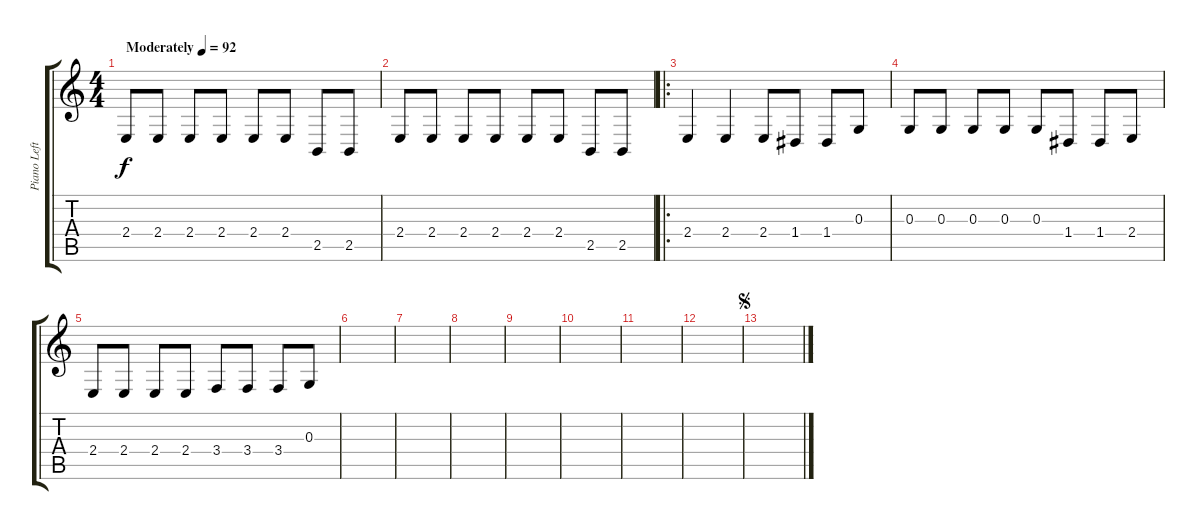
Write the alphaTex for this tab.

\track ("Piano Left" "Piano Left") {instrument acousticgrandpiano}
\staff {score tabs}
\tuning (E4 B3 G3 D3 A2 E2) {hide}
\ts (4 4)
\tempo (92 "Moderately")
\clef g2
\ks c
2.4.8{dy f instrument acousticgrandpiano} 2.4.8 2.4.8 2.4.8 2.4.8 2.4.8 2.5.8 2.5.8 |
2.4.8 2.4.8 2.4.8 2.4.8 2.4.8 2.4.8 2.5.8 2.5.8 |
\ro
2.4.4 2.4.4 2.4.8 1.4.8 1.4.8 0.3.8 |
0.3.8 0.3.8 0.3.8 0.3.8 0.3.8 1.4.8 1.4.8 2.4.8 |
2.4.8 2.4.8 2.4.8 2.4.8 3.4.8 3.4.8 3.4.8 0.3.8 |
|
|
|
|
|
|
|
\jump segno
